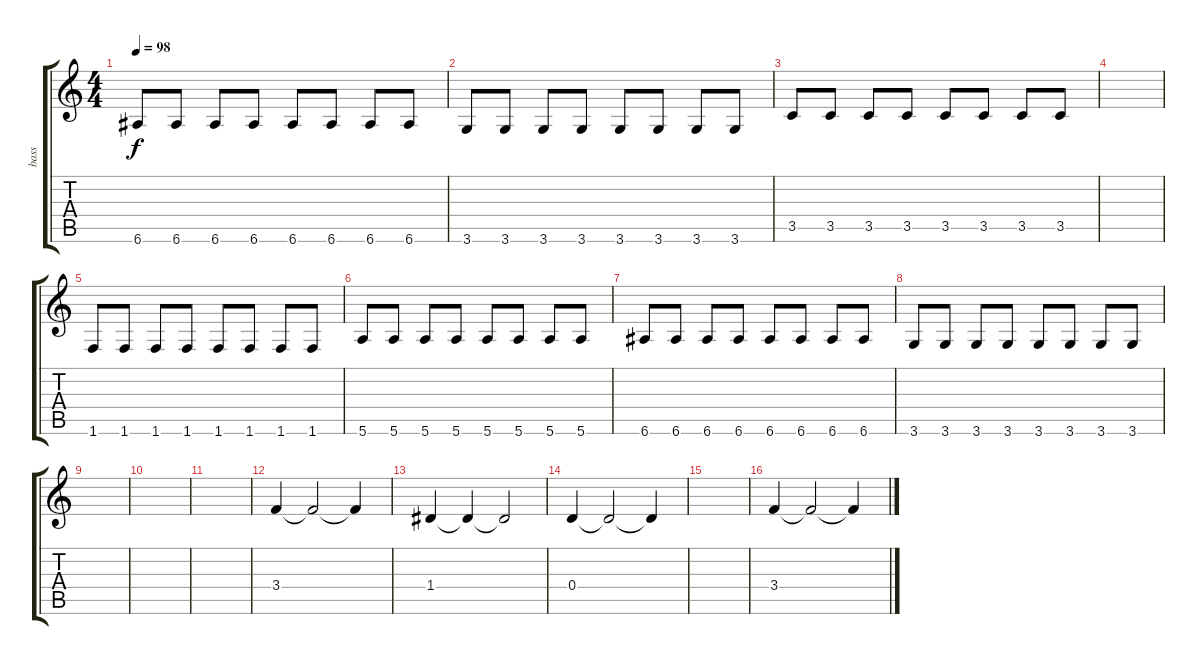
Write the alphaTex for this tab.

\track ("bass" "bass") {instrument acousticbass}
\staff {score tabs}
\tuning (E4 B3 G3 D3 A2 E2) {hide}
\ts (4 4)
\tempo 98
\clef g2
\ks c
6.6.8{dy f} 6.6.8 6.6.8 6.6.8 6.6.8 6.6.8 6.6.8 6.6.8 |
3.6.8 3.6.8 3.6.8 3.6.8 3.6.8 3.6.8 3.6.8 3.6.8 |
3.5.8 3.5.8 3.5.8 3.5.8 3.5.8 3.5.8 3.5.8 3.5.8 |
|
1.6.8 1.6.8 1.6.8 1.6.8 1.6.8 1.6.8 1.6.8 1.6.8 |
5.6.8 5.6.8 5.6.8 5.6.8 5.6.8 5.6.8 5.6.8 5.6.8 |
6.6.8 6.6.8 6.6.8 6.6.8 6.6.8 6.6.8 6.6.8 6.6.8 |
3.6.8 3.6.8 3.6.8 3.6.8 3.6.8 3.6.8 3.6.8 3.6.8 |
|
|
|
3.4.4 3.4{t}.2 3.4{t}.4 |
1.4.4 1.4{t}.4 1.4{t}.2 |
0.4.4 0.4{t}.2 0.4{t}.4 |
|
3.4.4 3.4{t}.2 3.4{t}.4
